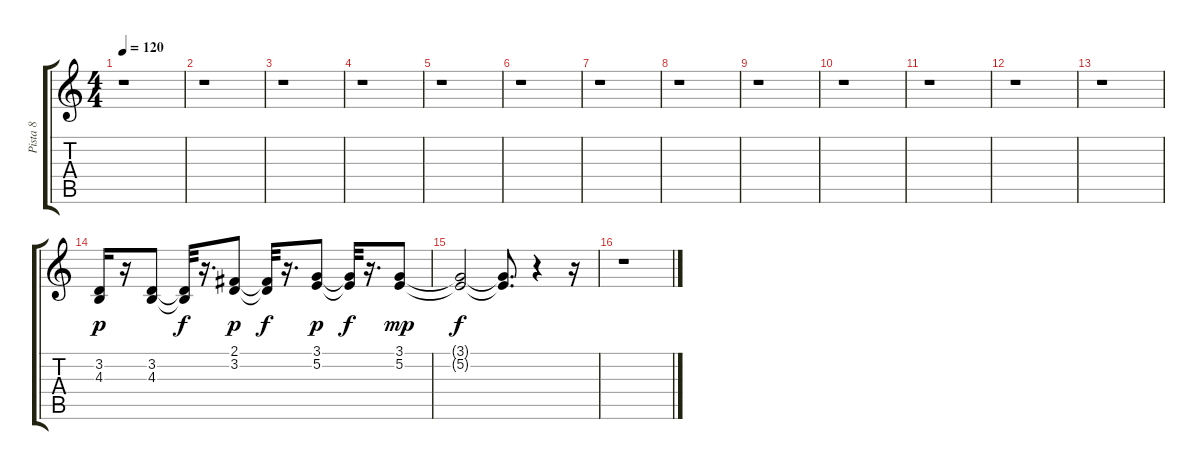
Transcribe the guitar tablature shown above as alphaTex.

\track ("Pista 8" "Pista 8") {instrument pad3polysynth}
\staff {score tabs}
\tuning (E4 B3 G3 D3 A2 E2) {hide}
\ts (4 4)
\tempo 120
\clef g2
\ks c
r.1{dy f} |
r.1 |
r.1 |
r.1 |
r.1 |
r.1 |
r.1 |
r.1 |
r.1 |
r.1 |
r.1 |
r.1 |
r.1 |
(3.2 4.3).16{dy p} r.16 (3.2 4.3).8 (3.2{t} 4.3{t}).32{dy f} r.16{d} (2.1 3.2).8{dy p} (2.1{t} 3.2{t}).32{dy f} r.16{d} (3.1 5.2).8{dy p} (3.1{t} 5.2{t}).32{dy f} r.16{d} (3.1 5.2).8{dy mp} |
(3.1{t} 5.2{t}).2{dy f} (3.1{t} 5.2{t}).8{d} r.4 r.16 |
r.1
